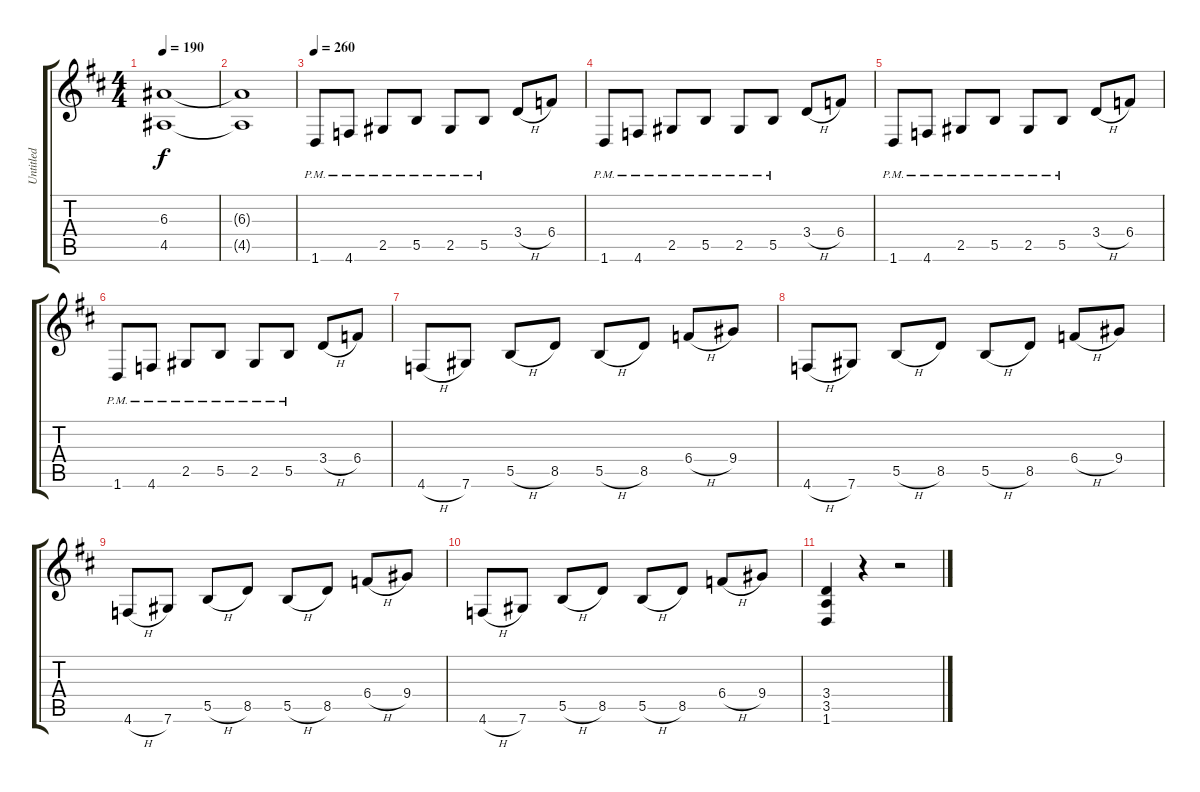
\track ("Untitled" "Untitled") {instrument distortionguitar}
\staff {score tabs}
\tuning (Db4 Ab3 E3 B2 Gb2 Db2) {hide}
\ts (4 4)
\tempo 190
\clef g2
\ks d
(6.3{t} 4.5{t}).1{dy f} |
(6.3{t} 4.5{t}).1 |
\tempo 260
1.6{pm}.8 4.6{pm}.8 2.5{pm}.8 5.5{pm}.8 2.5{pm}.8 5.5{pm}.8 3.4{h}.8 6.4.8 |
1.6{pm}.8 4.6{pm}.8 2.5{pm}.8 5.5{pm}.8 2.5{pm}.8 5.5{pm}.8 3.4{h}.8 6.4.8 |
1.6{pm}.8 4.6{pm}.8 2.5{pm}.8 5.5{pm}.8 2.5{pm}.8 5.5{pm}.8 3.4{h}.8 6.4.8 |
1.6{pm}.8 4.6{pm}.8 2.5{pm}.8 5.5{pm}.8 2.5{pm}.8 5.5{pm}.8 3.4{h}.8 6.4.8 |
4.6{h}.8 7.6.8 5.5{h}.8 8.5.8 5.5{h}.8 8.5.8 6.4{h}.8 9.4.8 |
4.6{h}.8 7.6.8 5.5{h}.8 8.5.8 5.5{h}.8 8.5.8 6.4{h}.8 9.4.8 |
4.6{h}.8 7.6.8 5.5{h}.8 8.5.8 5.5{h}.8 8.5.8 6.4{h}.8 9.4.8 |
4.6{h}.8 7.6.8 5.5{h}.8 8.5.8 5.5{h}.8 8.5.8 6.4{h}.8 9.4.8 |
(3.4 3.5 1.6).4 r.4 r.2
